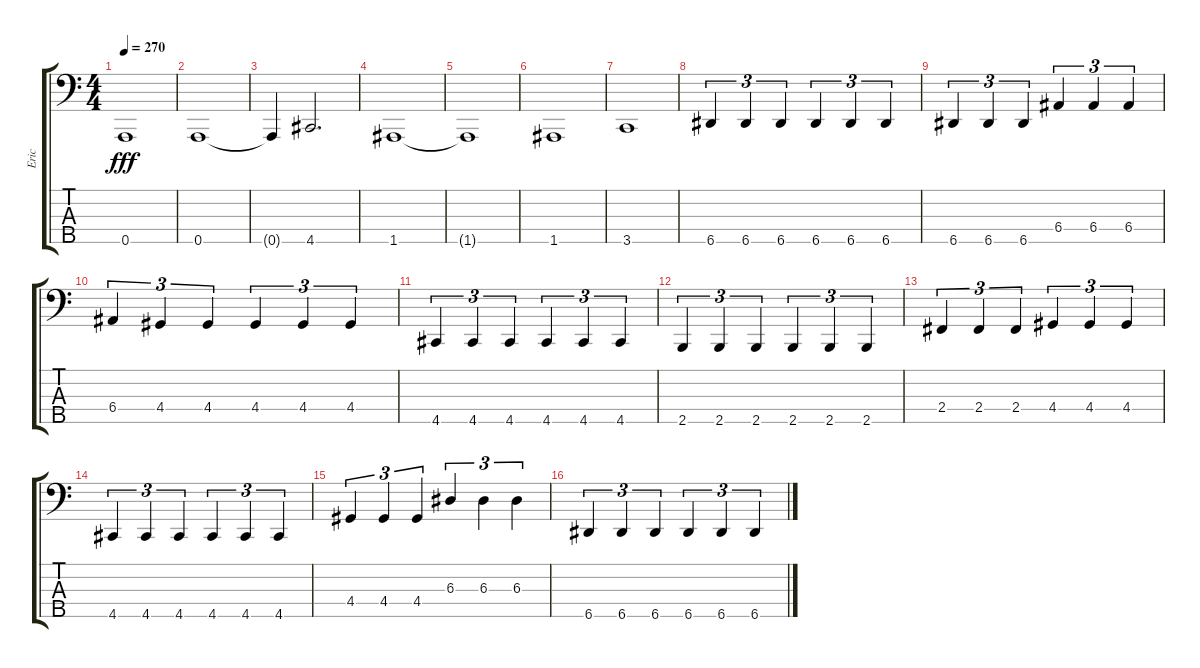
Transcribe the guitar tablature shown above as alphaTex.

\track ("Eric" "Eric") {instrument electricbasspick}
\staff {score tabs}
\tuning (G2 D2 A1 E1 A0) {hide}
\ts (4 4)
\tempo 270
\clef f4
\ks c
0.5{t}.1{dy fff} |
0.5.1 |
0.5{t}.4 4.5.2{d} |
1.5.1 |
1.5{t}.1 |
1.5.1 |
3.5.1 |
6.5.4{tu (3 2)} 6.5.4{tu (3 2) beam merge} 6.5.4{tu (3 2)} 6.5.4{tu (3 2)} 6.5.4{tu (3 2) beam merge} 6.5.4{tu (3 2)} |
6.5.4{tu (3 2)} 6.5.4{tu (3 2) beam merge} 6.5.4{tu (3 2)} 6.4.4{tu (3 2)} 6.4.4{tu (3 2) beam merge} 6.4.4{tu (3 2)} |
6.4.4{tu (3 2)} 4.4.4{tu (3 2) beam merge} 4.4.4{tu (3 2)} 4.4.4{tu (3 2)} 4.4.4{tu (3 2) beam merge} 4.4.4{tu (3 2)} |
4.5.4{tu (3 2) beam merge} 4.5.4{tu (3 2) beam merge} 4.5.4{tu (3 2)} 4.5.4{tu (3 2) beam merge} 4.5.4{tu (3 2) beam merge} 4.5.4{tu (3 2)} |
2.5.4{tu (3 2)} 2.5.4{tu (3 2)} 2.5.4{tu (3 2)} 2.5.4{tu (3 2) beam merge} 2.5.4{tu (3 2)} 2.5.4{tu (3 2)} |
2.4.4{tu (3 2) beam merge} 2.4.4{tu (3 2) beam merge} 2.4.4{tu (3 2) beam merge} 4.4.4{tu (3 2) beam merge} 4.4.4{tu (3 2)} 4.4.4{tu (3 2)} |
4.5.4{tu (3 2)} 4.5.4{tu (3 2)} 4.5.4{tu (3 2) beam merge} 4.5.4{tu (3 2) beam merge} 4.5.4{tu (3 2)} 4.5.4{tu (3 2)} |
4.4.4{tu (3 2)} 4.4.4{tu (3 2) beam merge} 4.4.4{tu (3 2) beam merge} 6.3.4{tu (3 2)} 6.3.4{tu (3 2)} 6.3.4{tu (3 2)} |
6.5.4{tu (3 2)} 6.5.4{tu (3 2) beam merge} 6.5.4{tu (3 2)} 6.5.4{tu (3 2)} 6.5.4{tu (3 2) beam merge} 6.5.4{tu (3 2)}
